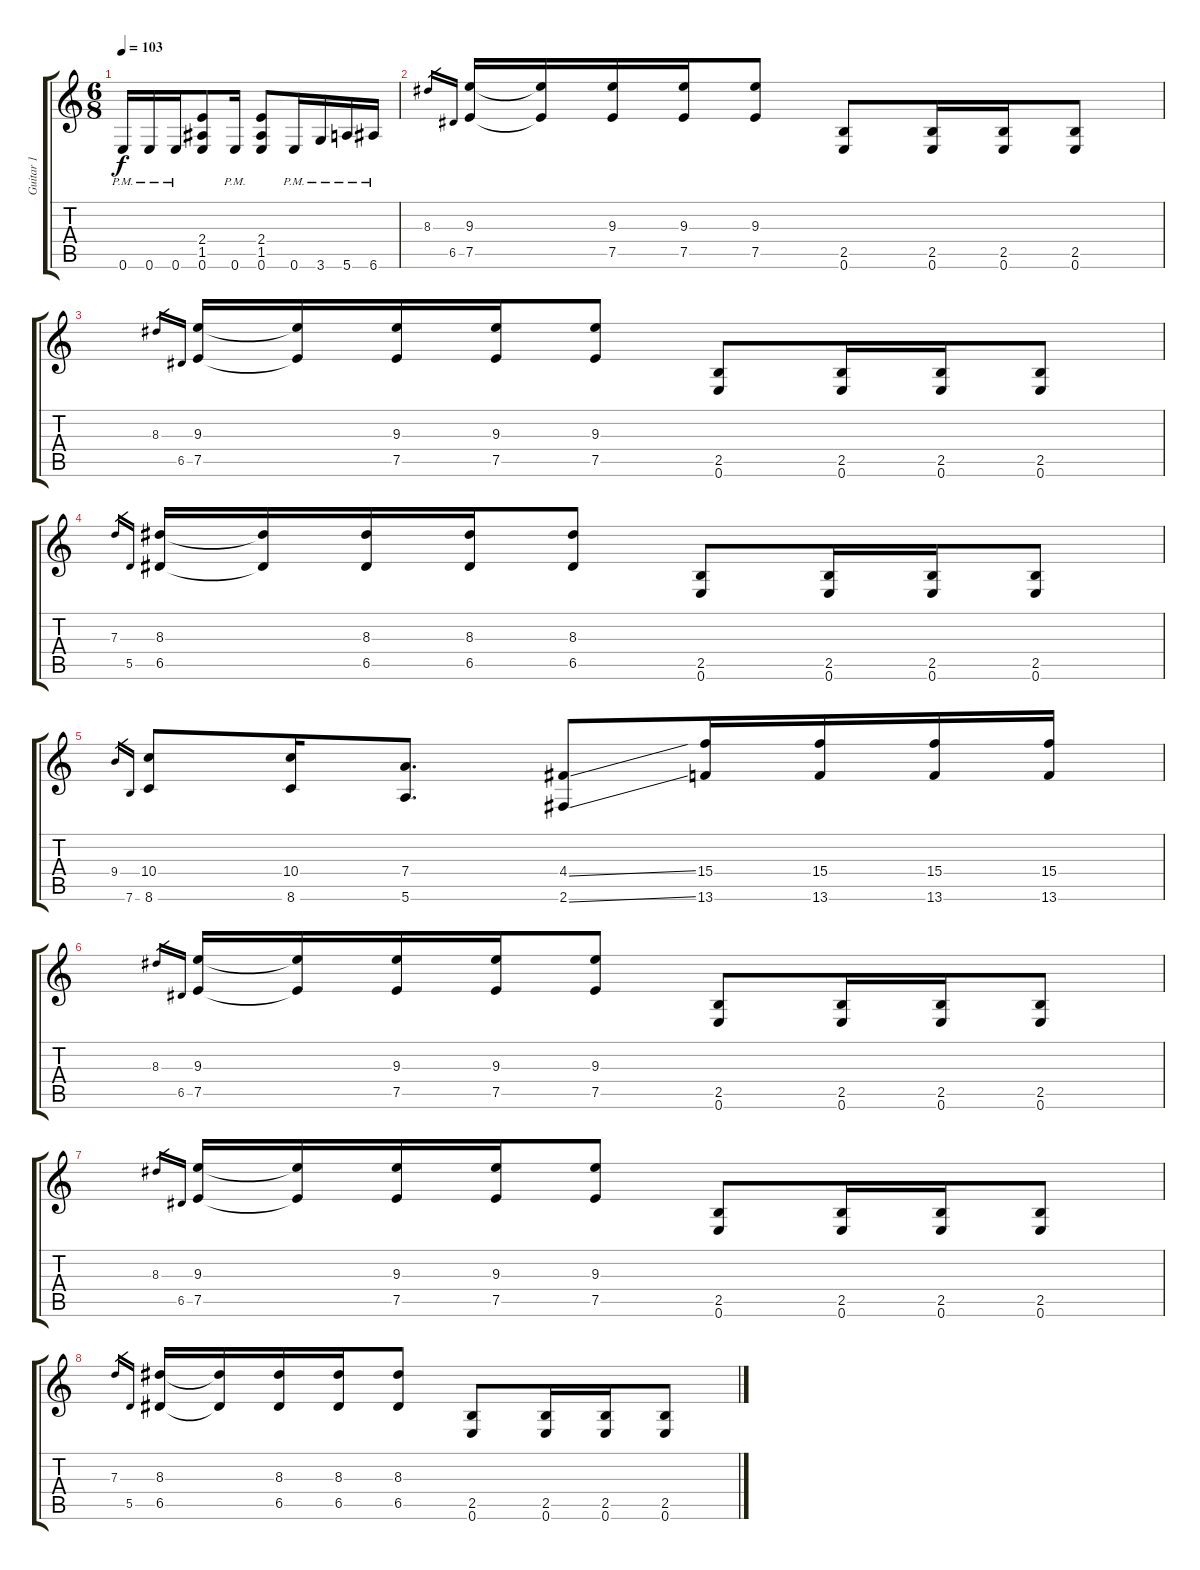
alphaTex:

\track ("Guitar 1" "Guitar 1") {instrument distortionguitar}
\staff {score tabs}
\tuning (E4 B3 G3 D3 A2 E2) {hide}
\ts (6 8)
\tempo 103
\clef g2
\ks c
0.6{pm}.16{dy f} 0.6{pm}.16 0.6{pm}.16 (2.4 1.5 0.6).8 0.6{pm}.16 (2.4 1.5 0.6).8 0.6{pm}.16 3.6{pm}.16 5.6{pm}.16 6.6{pm}.16 |
8.3.16{gr} 6.5.16{gr} (9.3 7.5).16 (9.3{t} 7.5{t}).16 (9.3 7.5).16 (9.3 7.5).16 (9.3 7.5).8 (2.5 0.6).8 (2.5 0.6).16 (2.5 0.6).16 (2.5 0.6).8 |
8.3.16{gr} 6.5.16{gr} (9.3 7.5).16 (9.3{t} 7.5{t}).16 (9.3 7.5).16 (9.3 7.5).16 (9.3 7.5).8 (2.5 0.6).8 (2.5 0.6).16 (2.5 0.6).16 (2.5 0.6).8 |
7.3.16{gr} 5.5.16{gr} (8.3 6.5).16 (8.3{t} 6.5{t}).16 (8.3 6.5).16 (8.3 6.5).16 (8.3 6.5).8 (2.5 0.6).8 (2.5 0.6).16 (2.5 0.6).16 (2.5 0.6).8 |
9.4.16{gr} 7.6.16{gr} (10.4 8.6).8 (10.4 8.6).16 (7.4 5.6).8{d} (4.4{ss} 2.6{ss}).8 (15.4 13.6).16 (15.4 13.6).16 (15.4 13.6).16 (15.4 13.6).16 |
8.3.16{gr} 6.5.16{gr} (9.3 7.5).16 (9.3{t} 7.5{t}).16 (9.3 7.5).16 (9.3 7.5).16 (9.3 7.5).8 (2.5 0.6).8 (2.5 0.6).16 (2.5 0.6).16 (2.5 0.6).8 |
8.3.16{gr} 6.5.16{gr} (9.3 7.5).16 (9.3{t} 7.5{t}).16 (9.3 7.5).16 (9.3 7.5).16 (9.3 7.5).8 (2.5 0.6).8 (2.5 0.6).16 (2.5 0.6).16 (2.5 0.6).8 |
7.3.16{gr} 5.5.16{gr} (8.3 6.5).16 (8.3{t} 6.5{t}).16 (8.3 6.5).16 (8.3 6.5).16 (8.3 6.5).8 (2.5 0.6).8 (2.5 0.6).16 (2.5 0.6).16 (2.5 0.6).8
